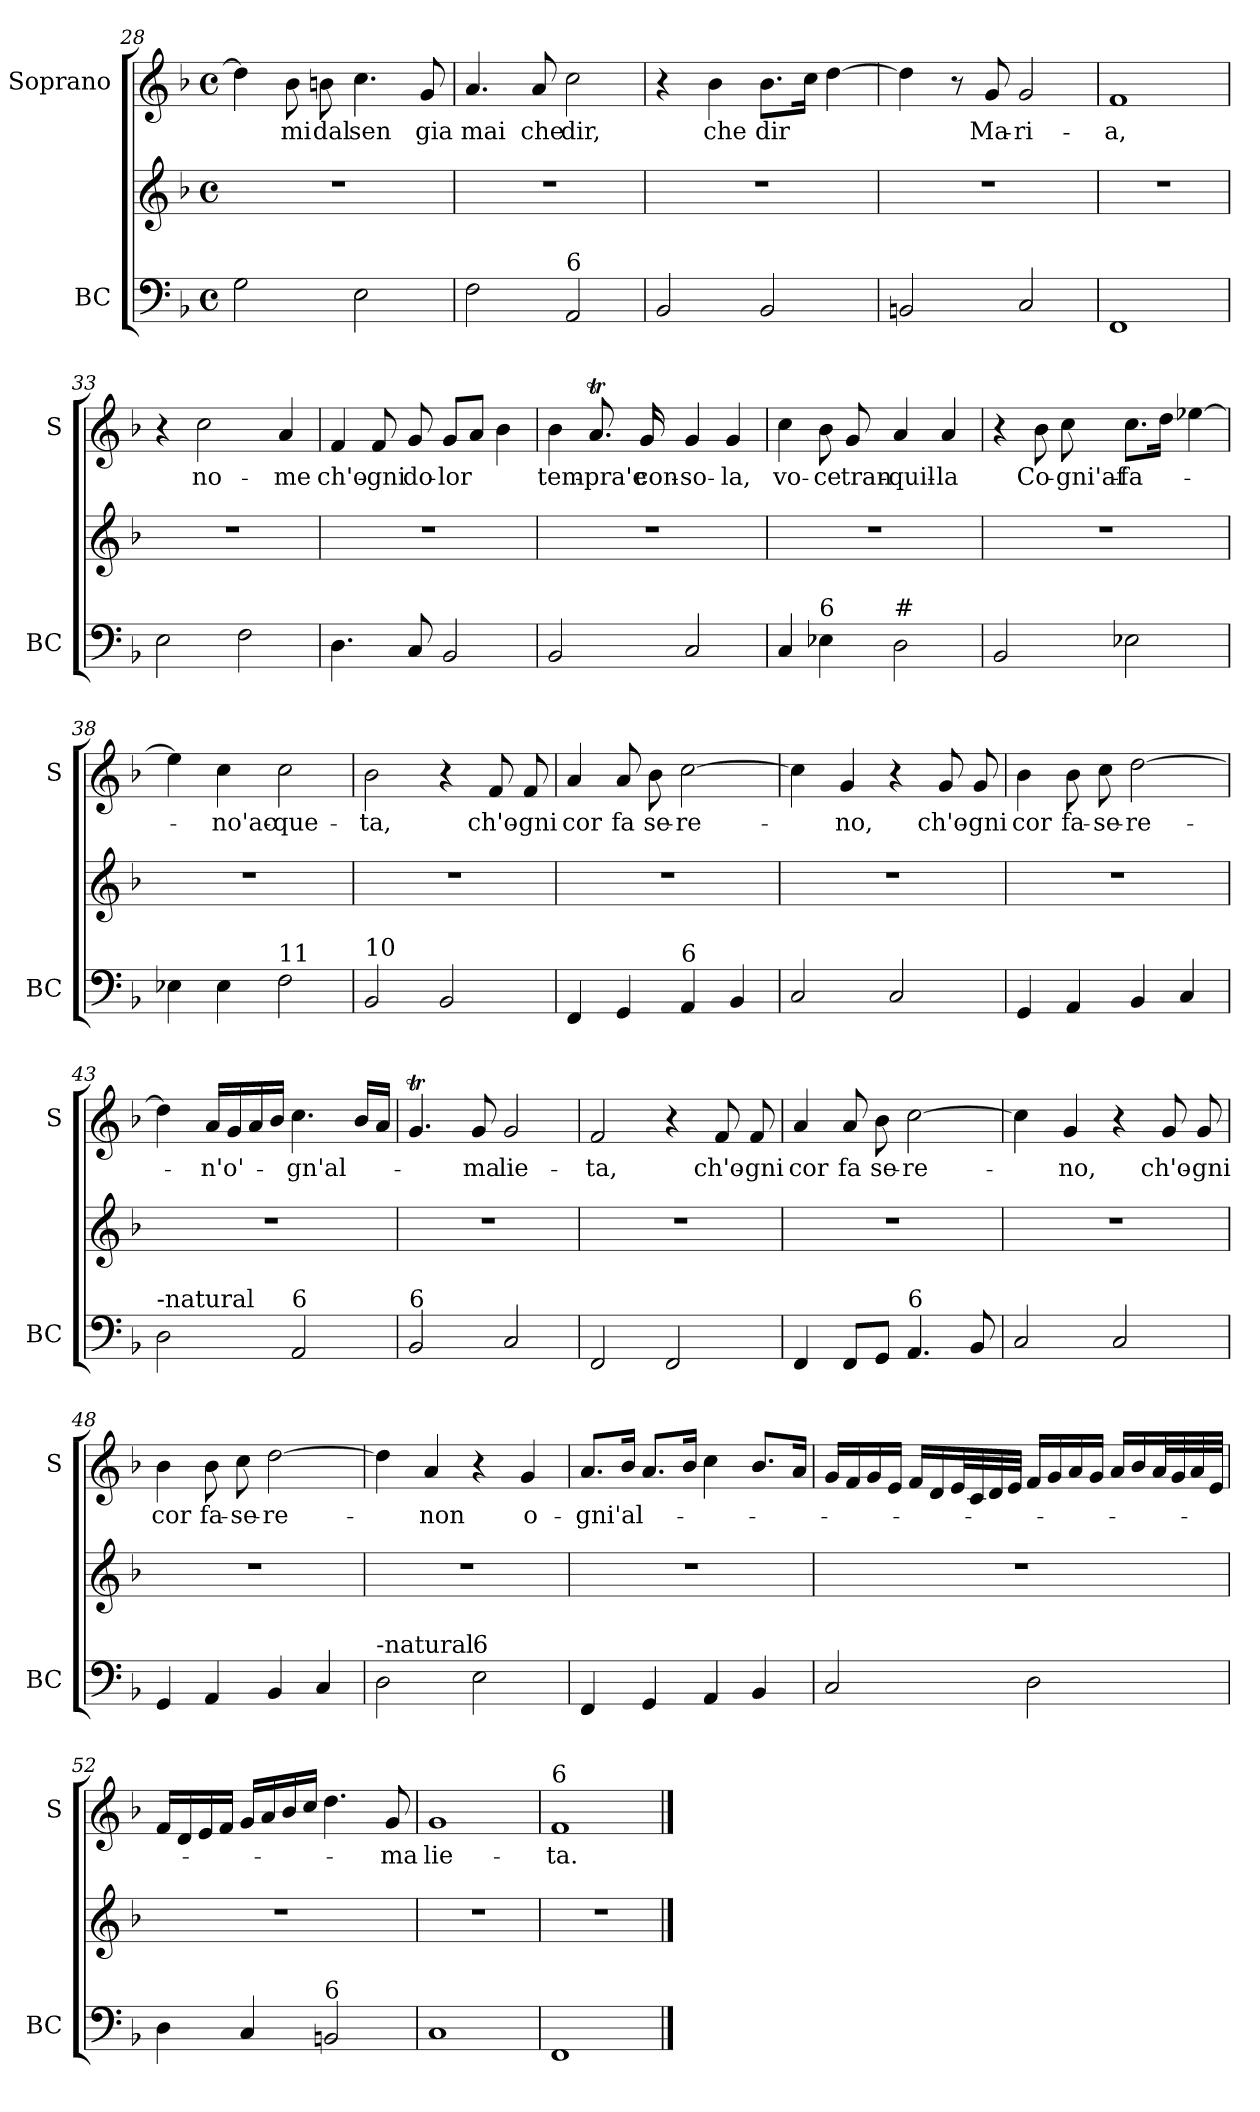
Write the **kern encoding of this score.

**kern	**kern	**kern	**text
*part2	*part2	*part1	*part1
*staff3	*staff2	*staff1	*staff1
*I"BC	*	*I"Soprano	*
*I'BC	*	*I'S	*
*clefF4	*clefG2	*clefG2	*
*k[b-]	*k[b-]	*k[b-]	*
*F:	*F:	*F:	*
*M4/4	*M4/4	*M4/4	*
*met(c)	*met(c)	*met(c)	*
=28	=28	=28	=28
2G\	1r	4dd\]	.
!	!	!	!LO:LY:b
.	.	8b-\	-mi
!	!	!	!LO:LY:b
.	.	8bn\	dal
!	!	!	!LO:LY:b
2E\	.	4.cc\	sen
!	!	!	!LO:LY:b
.	.	8g/	gia
=29	=29	=29	=29
!	!	!	!LO:LY:b
2F\	1r	4.a/	mai
!	!	!	!LO:LY:b
.	.	8a/	che
!LO:TX:a:t=6	!	!	!
!	!	!	!LO:LY:b
2AA/	.	2cc\	dir,
=30	=30	=30	=30
2BB-/	1r	4r	.
!	!	!	!LO:LY:b
.	.	4b-\	che
!	!	!	!LO:LY:b
2BB-/	.	8.b-\L	dir
.	.	16cc\Jk	.
.	.	[4dd\	.
=31	=31	=31	=31
2BBn/	1r	4dd\]	.
.	.	8r	.
!	!	!	!LO:LY:b
.	.	8g/	Ma-
!	!	!	!LO:LY:b
2C/	.	2g/	-ri-
!!LO:LB:g=z
=32	=32	=32	=32
!	!	!	!LO:LY:b
1FF	1r	1f	-a,
=33	=33	=33	=33
2E\	1r	4r	.
!	!	!	!LO:LY:b
.	.	2cc\	no-
2F\	.	.	.
!	!	!	!LO:LY:b
.	.	4a/	-me
=34	=34	=34	=34
!	!	!	!LO:LY:b
4.D\	1r	4f/	ch'o-
!	!	!	!LO:LY:b
.	.	8f/	-gni
!	!	!	!LO:LY:b
8C/	.	8g/	do-
!	!	!	!LO:LY:b
2BB-/	.	8g/L	-lor
.	.	8a/J	.
.	.	4b-\	.
=35	=35	=35	=35
!	!	!	!LO:LY:b
2BB-/	1r	4b-\	tem-
!	!	!	!LO:LY:b
.	.	8.at/	-pra'e
!	!	!	!LO:LY:b
.	.	16g/	con-
!	!	!	!LO:LY:b
2C/	.	4g/	-so-
!	!	!	!LO:LY:b
.	.	4g/	-la,
=36	=36	=36	=36
!	!	!	!LO:LY:b
4C/	1r	4cc\	vo-
!LO:TX:a:t=6	!	!	!
!	!	!	!LO:LY:b
4E-X\	.	8b-\	-ce
!	!	!	!LO:LY:b
.	.	8g/	tran-
!LO:TX:a:t=#	!	!	!
!	!	!	!LO:LY:b
2D\	.	4a/	-quil-
!	!	!	!LO:LY:b
.	.	4a/	-la
!!LO:PB:g=z
=37	=37	=37	=37
2BB-/	1r	4r	.
!	!	!	!LO:LY:b
.	.	8b-\	Co-
!	!	!	!LO:LY:b
.	.	8cc\	-gni'af-
!	!	!	!LO:LY:b
2E-X\	.	8.cc\L	-fa-
.	.	16dd\Jk	.
.	.	[4ee-X\	.
=38	=38	=38	=38
4E-X\	1r	4ee-\]	.
!	!	!	!LO:LY:b
4E-\	.	4cc\	-no'ac-
!LO:TX:a:t=11	!	!	!
!	!	!	!LO:LY:b
2F\	.	2cc\	-que-
=39	=39	=39	=39
!LO:TX:a:t=10	!	!	!
!	!	!	!LO:LY:b
2BB-/	1r	2b-\	-ta,
2BB-/	.	4r	.
!	!	!	!LO:LY:b
.	.	8f/	ch'o-
!	!	!	!LO:LY:b
.	.	8f/	-gni
=40	=40	=40	=40
!	!	!	!LO:LY:b
4FF/	1r	4a/	cor
!	!	!	!LO:LY:b
4GG/	.	8a/	fa
!	!	!	!LO:LY:b
.	.	8b-\	se-
!LO:TX:a:t=6	!	!	!
!	!	!	!LO:LY:b
4AA/	.	[2cc\	-re-
4BB-/	.	.	.
=41	=41	=41	=41
2C/	1r	4cc\]	.
!	!	!	!LO:LY:b
.	.	4g/	-no,
2C/	.	4r	.
!	!	!	!LO:LY:b
.	.	8g/	ch'o-
!	!	!	!LO:LY:b
.	.	8g/	-gni
!!LO:LB:g=z
=42	=42	=42	=42
!	!	!	!LO:LY:b
4GG/	1r	4b-\	cor
!	!	!	!LO:LY:b
4AA/	.	8b-\	fa-
!	!	!	!LO:LY:b
.	.	8cc\	-se-
!	!	!	!LO:LY:b
4BB-/	.	[2dd\	-re-
4C/	.	.	.
=43	=43	=43	=43
!LO:TX:a:t=-natural	!	!	!
2D\	1r	4dd\]	.
!	!	!	!LO:LY:b
.	.	16a/LL	-n'o'-
.	.	16g/	.
.	.	16a/	.
.	.	16b-/JJ	.
!LO:TX:a:t=6	!	!	!
!	!	!	!LO:LY:b
2AA/	.	4.cc\	-gn'al-
.	.	16b-/LL	.
.	.	16a/JJ	.
=44	=44	=44	=44
!LO:TX:a:t=6	!	!	!
2BB-/	1r	4.gT/	.
!	!	!	!LO:LY:b
.	.	8g/	-ma
!	!	!	!LO:LY:b
2C/	.	2g/	lie-
=45	=45	=45	=45
!	!	!	!LO:LY:b
2FF/	1r	2f/	-ta,
2FF/	.	4r	.
!	!	!	!LO:LY:b
.	.	8f/	ch'o-
!	!	!	!LO:LY:b
.	.	8f/	-gni
=46	=46	=46	=46
!	!	!	!LO:LY:b
4FF/	1r	4a/	cor
!	!	!	!LO:LY:b
8FF/L	.	8a/	fa
!	!	!	!LO:LY:b
8GG/J	.	8b-\	se-
!LO:TX:a:t=6	!	!	!
!	!	!	!LO:LY:b
4.AA/	.	[2cc\	-re-
8BB-/	.	.	.
!!LO:LB:g=z
=47	=47	=47	=47
2C/	1r	4cc\]	.
!	!	!	!LO:LY:b
.	.	4g/	-no,
2C/	.	4r	.
!	!	!	!LO:LY:b
.	.	8g/	ch'o-
!	!	!	!LO:LY:b
.	.	8g/	-gni
=48	=48	=48	=48
!	!	!	!LO:LY:b
4GG/	1r	4b-\	cor
!	!	!	!LO:LY:b
4AA/	.	8b-\	fa-
!	!	!	!LO:LY:b
.	.	8cc\	-se-
!	!	!	!LO:LY:b
4BB-/	.	[2dd\	-re-
4C/	.	.	.
=49	=49	=49	=49
!LO:TX:a:t=-natural	!	!	!
2D\	1r	4dd\]	.
!	!	!	!LO:LY:b
.	.	4a/	-non
!LO:TX:a:t=6	!	!	!
2E\	.	4r	.
!	!	!	!LO:LY:b
.	.	4g/	o-
=50	=50	=50	=50
!	!	!	!LO:LY:b
4FF/	1r	8.a/L	-gni'al-
.	.	16b-/Jk	.
4GG/	.	8.a/L	.
.	.	16b-/Jk	.
4AA/	.	4cc\	.
4BB-/	.	8.b-/L	.
.	.	16a/Jk	.
!!LO:LB:g=z
=51	=51	=51	=51
2C/	1r	16g/LL	.
.	.	16f/	.
.	.	16g/	.
.	.	16e/JJ	.
.	.	16f/LL	.
.	.	16d/	.
.	.	32e/L	.
.	.	32c/	.
.	.	32d/	.
.	.	32e/JJJ	.
2D\	.	16f/LL	.
.	.	16g/	.
.	.	16a/	.
.	.	16g/JJ	.
.	.	16a/LL	.
.	.	16b-/	.
.	.	32a/L	.
.	.	32g/	.
.	.	32a/	.
.	.	32e/JJJ	.
=52	=52	=52	=52
4D\	1r	16f/LL	.
.	.	16d/	.
.	.	16e/	.
.	.	16f/JJ	.
4C/	.	16g/LL	.
.	.	16a/	.
.	.	16b-/	.
.	.	16cc/JJ	.
!LO:TX:a:t=6	!	!	!
2BBn/	.	4.dd\	.
!	!	!	!LO:LY:b
.	.	8g/	-ma
=53	=53	=53	=53
!	!	!	!LO:LY:b
1C	1r	1g	lie-
=54	=54	=54	=54
!	!	!LO:TX:a:t=6	!
!	!	!	!LO:LY:b
1FF	1r	1f	-ta.
==	==	==	==
*-	*-	*-	*-
